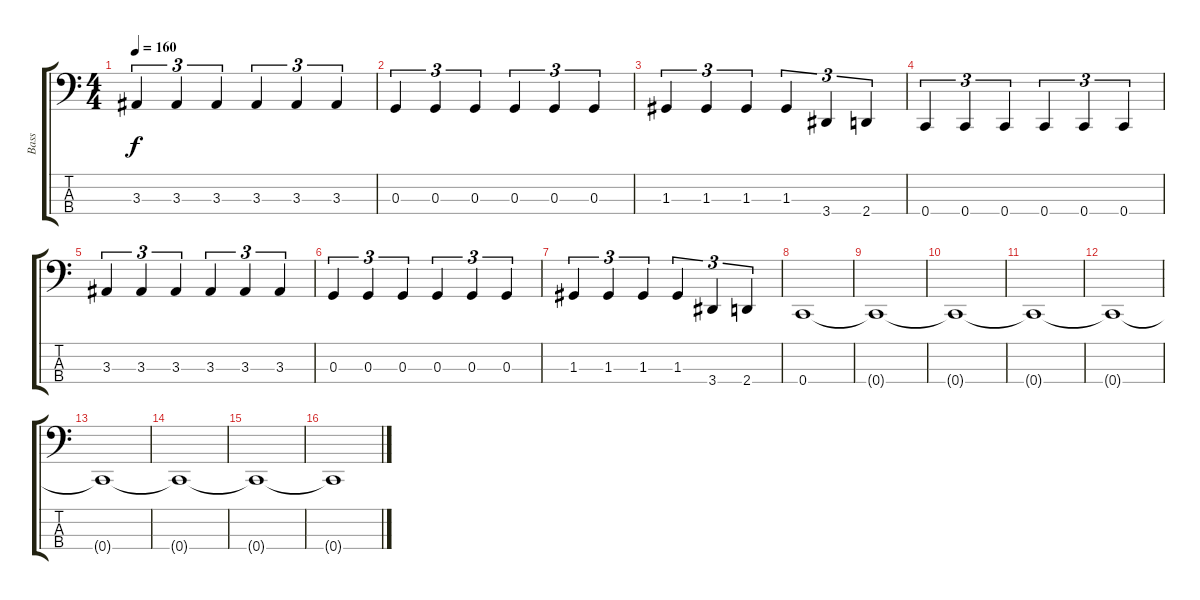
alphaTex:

\track ("Bass" "Bass") {instrument electricbasspick}
\staff {score tabs}
\tuning (F2 C2 G1 C1) {hide}
\ts (4 4)
\tempo 160
\clef f4
\ks c
3.3.4{tu (3 2) dy f} 3.3.4{tu (3 2)} 3.3.4{tu (3 2)} 3.3.4{tu (3 2)} 3.3.4{tu (3 2)} 3.3.4{tu (3 2)} |
0.3.4{tu (3 2)} 0.3.4{tu (3 2)} 0.3.4{tu (3 2)} 0.3.4{tu (3 2)} 0.3.4{tu (3 2)} 0.3.4{tu (3 2)} |
1.3.4{tu (3 2)} 1.3.4{tu (3 2)} 1.3.4{tu (3 2)} 1.3.4{tu (3 2)} 3.4.4{tu (3 2)} 2.4.4{tu (3 2)} |
0.4.4{tu (3 2)} 0.4.4{tu (3 2)} 0.4.4{tu (3 2)} 0.4.4{tu (3 2)} 0.4.4{tu (3 2)} 0.4.4{tu (3 2)} |
3.3.4{tu (3 2)} 3.3.4{tu (3 2)} 3.3.4{tu (3 2)} 3.3.4{tu (3 2)} 3.3.4{tu (3 2)} 3.3.4{tu (3 2)} |
0.3.4{tu (3 2)} 0.3.4{tu (3 2)} 0.3.4{tu (3 2)} 0.3.4{tu (3 2)} 0.3.4{tu (3 2)} 0.3.4{tu (3 2)} |
1.3.4{tu (3 2)} 1.3.4{tu (3 2)} 1.3.4{tu (3 2)} 1.3.4{tu (3 2)} 3.4.4{tu (3 2)} 2.4.4{tu (3 2)} |
0.4.1 |
0.4{t}.1 |
0.4{t}.1 |
0.4{t}.1 |
0.4{t}.1 |
0.4{t}.1 |
0.4{t}.1 |
0.4{t}.1 |
0.4{t}.1
